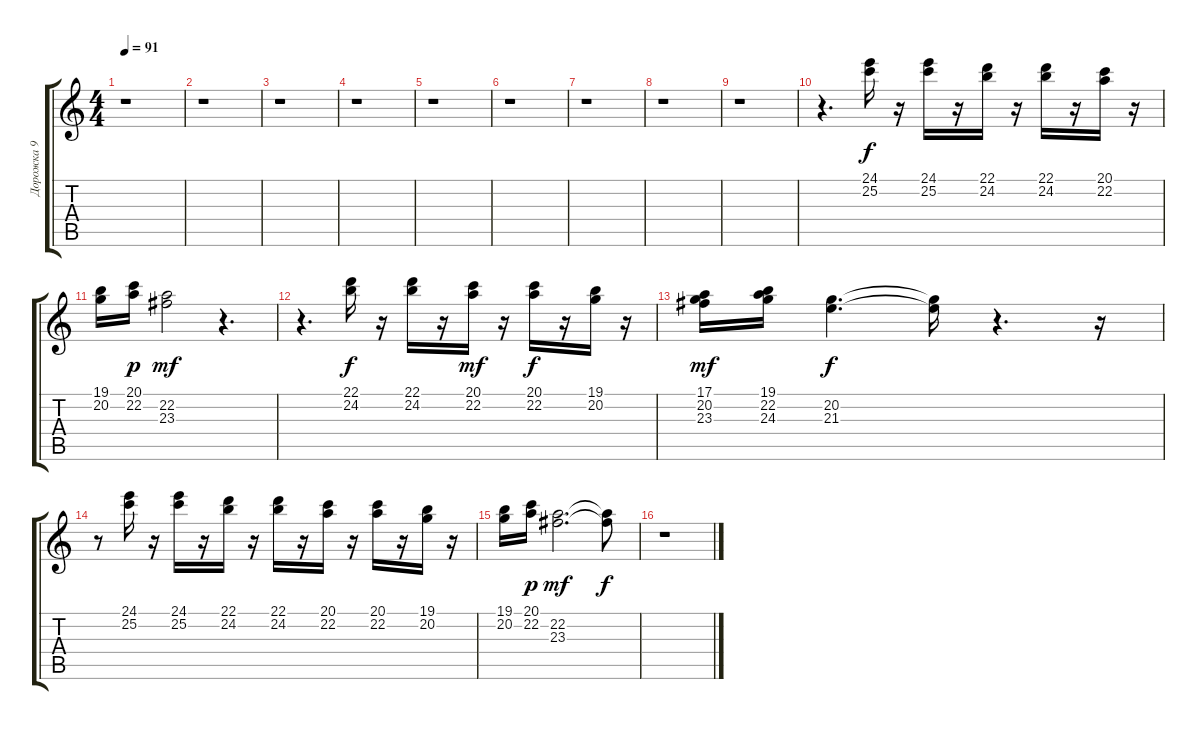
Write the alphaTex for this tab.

\track ("Дорожка 9" "Дорожка 9") {instrument pad3polysynth}
\staff {score tabs}
\tuning (E4 B3 G3 D3 A2 E2) {hide}
\ts (4 4)
\tempo 91
\clef g2
\ks c
r.1{dy f} |
r.1 |
r.1 |
r.1 |
r.1 |
r.1 |
r.1 |
r.1 |
r.1 |
r.4{d} (24.1 25.2).16 r.16 (24.1 25.2).16 r.16 (22.1 24.2).16 r.16 (22.1 24.2).16 r.16 (20.1 22.2).16 r.16 |
(19.1 20.2).16 (20.1 22.2).16{dy p} (22.2 23.3).2{dy mf} r.4{d} |
r.4{d} (22.1 24.2).16{dy f} r.16 (22.1 24.2).16 r.16 (20.1 22.2).16{dy mf} r.16 (20.1 22.2).16{dy f} r.16 (19.1 20.2).16 r.16 |
(17.1 20.2 23.3).16{dy mf} (19.1 22.2 24.3).16 (20.2 21.3).4{d dy f} (20.2{t} 21.3{t}).16 r.4{d} r.16 |
r.8 (24.1 25.2).16 r.16 (24.1 25.2).16 r.16 (22.1 24.2).16 r.16 (22.1 24.2).16 r.16 (20.1 22.2).16 r.16 (20.1 22.2).16 r.16 (19.1 20.2).16 r.16 |
(19.1 20.2).16 (20.1 22.2).16{dy p} (22.2 23.3).2{d dy mf} (22.2{t} 23.3{t}).8{dy f} |
r.1
